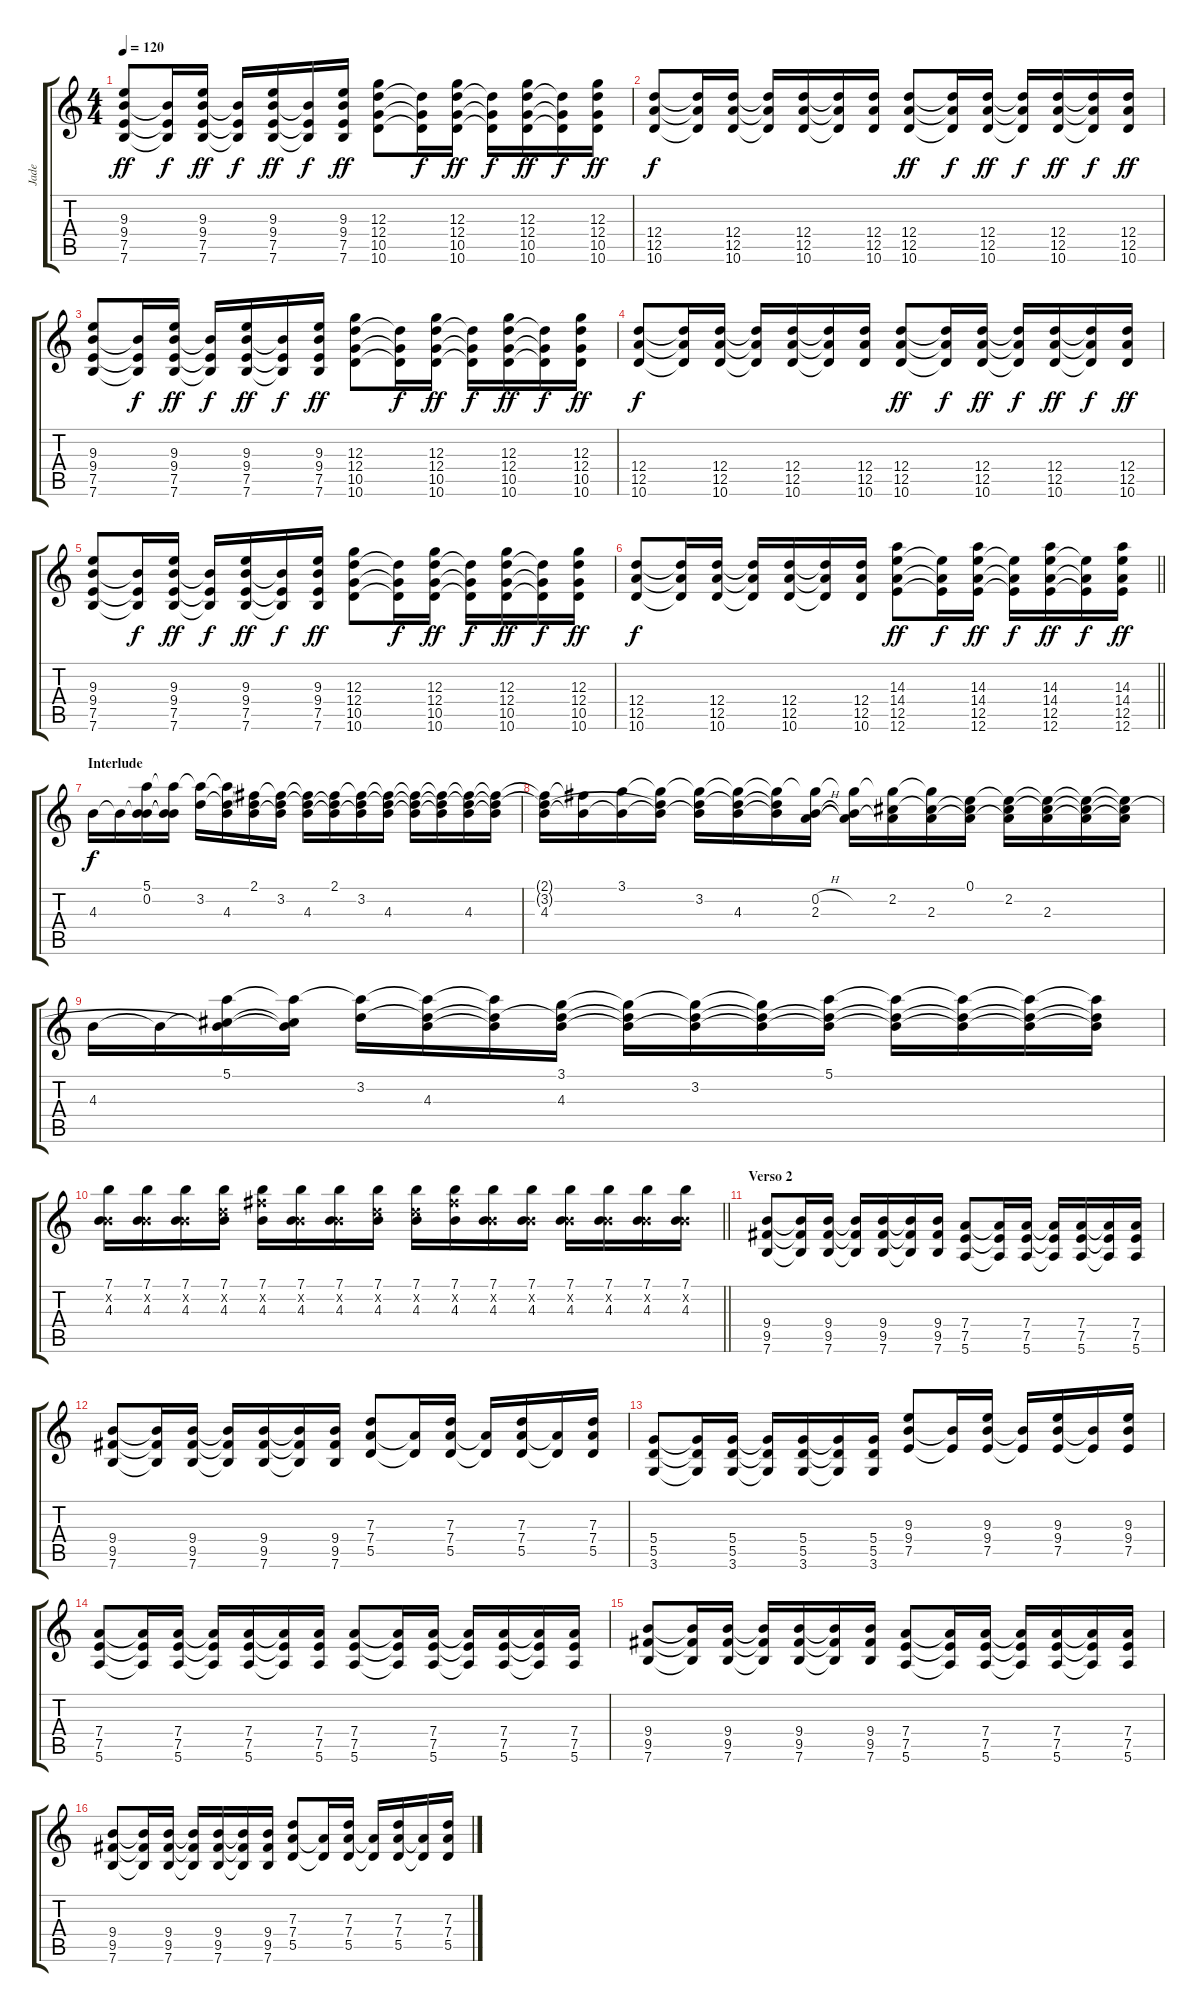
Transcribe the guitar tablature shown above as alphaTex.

\track ("Jade" "Jade") {instrument distortionguitar}
\staff {score tabs}
\tuning (E4 B3 G3 D3 A2 E2) {hide}
\ts (4 4)
\tempo 120
\clef g2
\ks c
(9.3 9.4 7.5 7.6).8{dy ff} (9.4{t} 7.5{t} 7.6{t}).16{dy f} (9.3 9.4 7.5 7.6).16{dy ff} (9.4{t} 7.5{t} 7.6{t}).16{dy f} (9.3 9.4 7.5 7.6).16{dy ff} (9.4{t} 7.5{t} 7.6{t}).16{dy f} (9.3 9.4 7.5 7.6).16{dy ff} (12.3 12.4 10.5 10.6).8 (12.4{t} 10.5{t} 10.6{t}).16{dy f} (12.3 12.4 10.5 10.6).16{dy ff} (12.4{t} 10.5{t} 10.6{t}).16{dy f} (12.3 12.4 10.5 10.6).16{dy ff} (12.4{t} 10.5{t} 10.6{t}).16{dy f} (12.3 12.4 10.5 10.6).16{dy ff} |
(12.4 12.5 10.6).8{dy f} (12.4{t} 12.5{t} 10.6{t}).16 (12.4 12.5 10.6).16 (12.4{t} 12.5{t} 10.6{t}).16 (12.4 12.5 10.6).16 (12.4{t} 12.5{t} 10.6{t}).16 (12.4 12.5 10.6).16 (12.4 12.5 10.6).8{dy ff} (12.4{t} 12.5{t} 10.6{t}).16{dy f} (12.4 12.5 10.6).16{dy ff} (12.4{t} 12.5{t} 10.6{t}).16{dy f} (12.4 12.5 10.6).16{dy ff} (12.4{t} 12.5{t} 10.6{t}).16{dy f} (12.4 12.5 10.6).16{dy ff} |
(9.3 9.4 7.5 7.6).8 (9.4{t} 7.5{t} 7.6{t}).16{dy f} (9.3 9.4 7.5 7.6).16{dy ff} (9.4{t} 7.5{t} 7.6{t}).16{dy f} (9.3 9.4 7.5 7.6).16{dy ff} (9.4{t} 7.5{t} 7.6{t}).16{dy f} (9.3 9.4 7.5 7.6).16{dy ff} (12.3 12.4 10.5 10.6).8 (12.4{t} 10.5{t} 10.6{t}).16{dy f} (12.3 12.4 10.5 10.6).16{dy ff} (12.4{t} 10.5{t} 10.6{t}).16{dy f} (12.3 12.4 10.5 10.6).16{dy ff} (12.4{t} 10.5{t} 10.6{t}).16{dy f} (12.3 12.4 10.5 10.6).16{dy ff} |
(12.4 12.5 10.6).8{dy f} (12.4{t} 12.5{t} 10.6{t}).16 (12.4 12.5 10.6).16 (12.4{t} 12.5{t} 10.6{t}).16 (12.4 12.5 10.6).16 (12.4{t} 12.5{t} 10.6{t}).16 (12.4 12.5 10.6).16 (12.4 12.5 10.6).8{dy ff} (12.4{t} 12.5{t} 10.6{t}).16{dy f} (12.4 12.5 10.6).16{dy ff} (12.4{t} 12.5{t} 10.6{t}).16{dy f} (12.4 12.5 10.6).16{dy ff} (12.4{t} 12.5{t} 10.6{t}).16{dy f} (12.4 12.5 10.6).16{dy ff} |
(9.3 9.4 7.5 7.6).8 (9.4{t} 7.5{t} 7.6{t}).16{dy f} (9.3 9.4 7.5 7.6).16{dy ff} (9.4{t} 7.5{t} 7.6{t}).16{dy f} (9.3 9.4 7.5 7.6).16{dy ff} (9.4{t} 7.5{t} 7.6{t}).16{dy f} (9.3 9.4 7.5 7.6).16{dy ff} (12.3 12.4 10.5 10.6).8 (12.4{t} 10.5{t} 10.6{t}).16{dy f} (12.3 12.4 10.5 10.6).16{dy ff} (12.4{t} 10.5{t} 10.6{t}).16{dy f} (12.3 12.4 10.5 10.6).16{dy ff} (12.4{t} 10.5{t} 10.6{t}).16{dy f} (12.3 12.4 10.5 10.6).16{dy ff} |
\barLineRight lightlight
(12.4 12.5 10.6).8{dy f} (12.4{t} 12.5{t} 10.6{t}).16 (12.4 12.5 10.6).16 (12.4{t} 12.5{t} 10.6{t}).16 (12.4 12.5 10.6).16 (12.4{t} 12.5{t} 10.6{t}).16 (12.4 12.5 10.6).16 (14.3 14.4 12.5 12.6).8{dy ff} (14.4{t} 12.5{t} 12.6{t}).16{dy f} (14.3 14.4 12.5 12.6).16{dy ff} (14.4{t} 12.5{t} 12.6{t}).16{dy f} (14.3 14.4 12.5 12.6).16{dy ff} (14.4{t} 12.5{t} 12.6{t}).16{dy f} (14.3 14.4 12.5 12.6).16{dy ff} |
\section ("" "Interlude")
4.3.16{dy f} 4.3{t}.16 (5.1 0.2 4.3{t}).16 (5.1{t} 0.2{t} 4.3{t}).16 (5.1{t} 3.2).16 (5.1{t} 3.2{t} 4.3).16 (2.1 3.2{t} 4.3{t}).16 (2.1{t} 3.2 4.3{t}).16 (2.1{t} 3.2{t} 4.3).16 (2.1 3.2{t} 4.3{t}).16 (2.1{t} 3.2 4.3{t}).16 (2.1{t} 3.2{t} 4.3).16 (2.1{t} 3.2{t} 4.3{t}).16 (2.1{t} 3.2{t} 4.3{t}).16 (2.1{t} 3.2{t} 4.3).16 (2.1{t} 3.2{t} 4.3{t}).16 |
(2.1{t} 3.2{t} 4.3).16 (2.1{t} 4.3{t}).16 (3.1 4.3{t}).16 (3.1{t} 3.2{t} 4.3{t}).16 (3.1{t} 3.2 4.3{t}).16 (3.1{t} 3.2{t} 4.3).16 (3.1{t} 3.2{t} 4.3{t}).16 (3.1{t} 0.2{h} 2.3).16 (3.1{t} 0.2{t} 2.3{t}).16 (3.1{t} 2.2 2.3{t}).16 (3.1{t} 2.2{t} 2.3).16 (0.1 2.2{t} 2.3{t}).16 (0.1{t} 2.2 2.3{t}).16 (0.1{t} 2.2{t} 2.3).16 (0.1{t} 2.2{t} 2.3{t}).16 (0.1{t} 2.2{t} 2.3{t}).16 |
4.3.16 4.3{t}.16 (5.1 2.2{t} 4.3{t}).16 (5.1{t} 2.2{t} 4.3{t}).16 (5.1{t} 3.2).16 (5.1{t} 3.2{t} 4.3).16 (5.1{t} 3.2{t} 4.3{t}).16 (3.1 3.2{t} 4.3).16 (3.1{t} 3.2{t} 4.3{t}).16 (3.1{t} 3.2 4.3{t}).16 (3.1{t} 3.2{t} 4.3{t}).16 (5.1 3.2{t} 4.3{t}).16 (5.1{t} 3.2{t} 4.3{t}).16 (5.1{t} 3.2{t} 4.3{t}).16 (5.1{t} 3.2{t} 4.3{t}).16 (5.1{t} 3.2{t} 4.3{t}).16 |
\barLineRight lightlight
(7.1 0.2{x} 4.3).16 (7.1 0.2{x} 4.3).16 (7.1 0.2{x} 4.3).16 (7.1 3.2{x} 4.3).16 (7.1 7.2{x} 4.3).16 (7.1 0.2{x} 4.3).16 (7.1 0.2{x} 4.3).16 (7.1 3.2{x} 4.3).16 (7.1 3.2{x} 4.3).16 (7.1 7.2{x} 4.3).16 (7.1 0.2{x} 4.3).16 (7.1 0.2{x} 4.3).16 (7.1 0.2{x} 4.3).16 (7.1 0.2{x} 4.3).16 (7.1 0.2{x} 4.3).16 (7.1 0.2{x} 4.3).16 |
\section ("" "Verso 2")
(9.4 9.5 7.6).8 (9.4{t} 9.5{t} 7.6{t}).16 (9.4 9.5 7.6).16 (9.4{t} 9.5{t} 7.6{t}).16 (9.4 9.5 7.6).16 (9.4{t} 9.5{t} 7.6{t}).16 (9.4 9.5 7.6).16 (7.4 7.5 5.6).8 (7.4{t} 7.5{t} 5.6{t}).16 (7.4 7.5 5.6).16 (7.4{t} 7.5{t} 5.6{t}).16 (7.4 7.5 5.6).16 (7.4{t} 7.5{t} 5.6{t}).16 (7.4 7.5 5.6).16 |
(9.4 9.5 7.6).8 (9.4{t} 9.5{t} 7.6{t}).16 (9.4 9.5 7.6).16 (9.4{t} 9.5{t} 7.6{t}).16 (9.4 9.5 7.6).16 (9.4{t} 9.5{t} 7.6{t}).16 (9.4 9.5 7.6).16 (7.3 7.4 5.5).8 (7.4{t} 5.5{t}).16 (7.3 7.4 5.5).16 (7.4{t} 5.5{t}).16 (7.3 7.4 5.5).16 (7.4{t} 5.5{t}).16 (7.3 7.4 5.5).16 |
(5.4 5.5 3.6).8 (5.4{t} 5.5{t} 3.6{t}).16 (5.4 5.5 3.6).16 (5.4{t} 5.5{t} 3.6{t}).16 (5.4 5.5 3.6).16 (5.4{t} 5.5{t} 3.6{t}).16 (5.4 5.5 3.6).16 (9.3 9.4 7.5).8 (9.4{t} 7.5{t}).16 (9.3 9.4 7.5).16 (9.4{t} 7.5{t}).16 (9.3 9.4 7.5).16 (9.4{t} 7.5{t}).16 (9.3 9.4 7.5).16 |
(7.4 7.5 5.6).8 (7.4{t} 7.5{t} 5.6{t}).16 (7.4 7.5 5.6).16 (7.4{t} 7.5{t} 5.6{t}).16 (7.4 7.5 5.6).16 (7.4{t} 7.5{t} 5.6{t}).16 (7.4 7.5 5.6).16 (7.4 7.5 5.6).8 (7.4{t} 7.5{t} 5.6{t}).16 (7.4 7.5 5.6).16 (7.4{t} 7.5{t} 5.6{t}).16 (7.4 7.5 5.6).16 (7.4{t} 7.5{t} 5.6{t}).16 (7.4 7.5 5.6).16 |
(9.4 9.5 7.6).8 (9.4{t} 9.5{t} 7.6{t}).16 (9.4 9.5 7.6).16 (9.4{t} 9.5{t} 7.6{t}).16 (9.4 9.5 7.6).16 (9.4{t} 9.5{t} 7.6{t}).16 (9.4 9.5 7.6).16 (7.4 7.5 5.6).8 (7.4{t} 7.5{t} 5.6{t}).16 (7.4 7.5 5.6).16 (7.4{t} 7.5{t} 5.6{t}).16 (7.4 7.5 5.6).16 (7.4{t} 7.5{t} 5.6{t}).16 (7.4 7.5 5.6).16 |
(9.4 9.5 7.6).8 (9.4{t} 9.5{t} 7.6{t}).16 (9.4 9.5 7.6).16 (9.4{t} 9.5{t} 7.6{t}).16 (9.4 9.5 7.6).16 (9.4{t} 9.5{t} 7.6{t}).16 (9.4 9.5 7.6).16 (7.3 7.4 5.5).8 (7.4{t} 5.5{t}).16 (7.3 7.4 5.5).16 (7.4{t} 5.5{t}).16 (7.3 7.4 5.5).16 (7.4{t} 5.5{t}).16 (7.3 7.4 5.5).16
